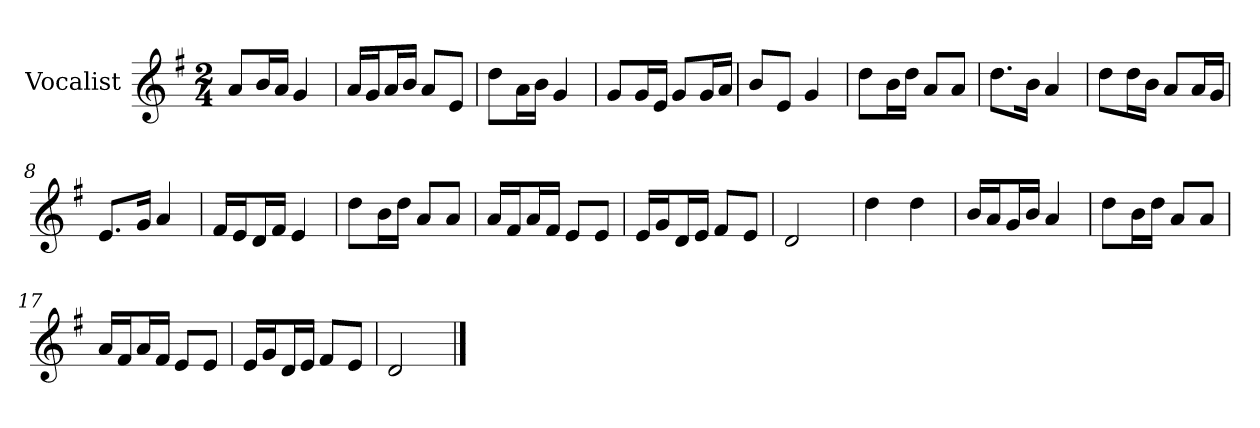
**kern
*part1
*staff1
*I"Vocalist
*k[f#]
*G:
*M2/4
=
8aL
16bL
16aJJ
4g
=1
16aLL
16gJ
16aL
16bJJ
8aL
8eJ
=2
8ddL
16aL
16bJJ
4g
=3
8gL
16gL
16eJJ
8gL
16gL
16aJJ
=4
8bL
8eJ
4g
=5
8ddL
16bL
16ddJJ
8aL
8aJ
=6
8.ddL
16bJk
4a
=7
8ddL
16ddL
16bJJ
8aL
16aL
16gJJ
=8
8.eL
16gJk
4a
=9
16f#LL
16eJ
16dL
16f#JJ
4e
=10
8ddL
16bL
16ddJJ
8aL
8aJ
=11
16aLL
16f#J
16aL
16f#JJ
8eL
8eJ
=12
16eLL
16gJ
16dL
16eJJ
8f#L
8eJ
=13
2d
=14
4dd
4dd
=15
16bLL
16aJ
16gL
16bJJ
4a
=16
8ddL
16bL
16ddJJ
8aL
8aJ
=17
16aLL
16f#J
16aL
16f#JJ
8eL
8eJ
=18
16eLL
16gJ
16dL
16eJJ
8f#L
8eJ
=19
2d
==
*-
